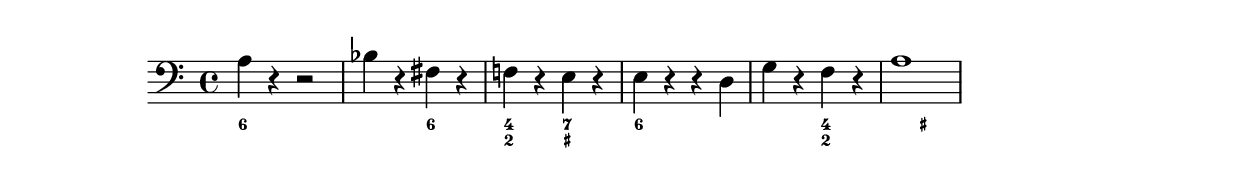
\version "2.18.2"
\book {
  \header {
  }

  \bookpart {
    <<
    \new Staff = ContinuoStaff \with { }

    \context Staff = ContinuoStaff {
      \relative c {
        \clef "bass"
        << \new Voice = "continuo_voice1" {
          a'4 r r2
          bes4 r fis r
          f! r e r
          e r r d
          g r f r
          a1
        } >>
      }
    }

    \figures {
      <6>4 s s2
      s4 s <6> s
      <4 2> s <7 _+> s
      <6> s s s
      s s <4 2> s
      s2 <_+>
    }

    >>
  }
}
